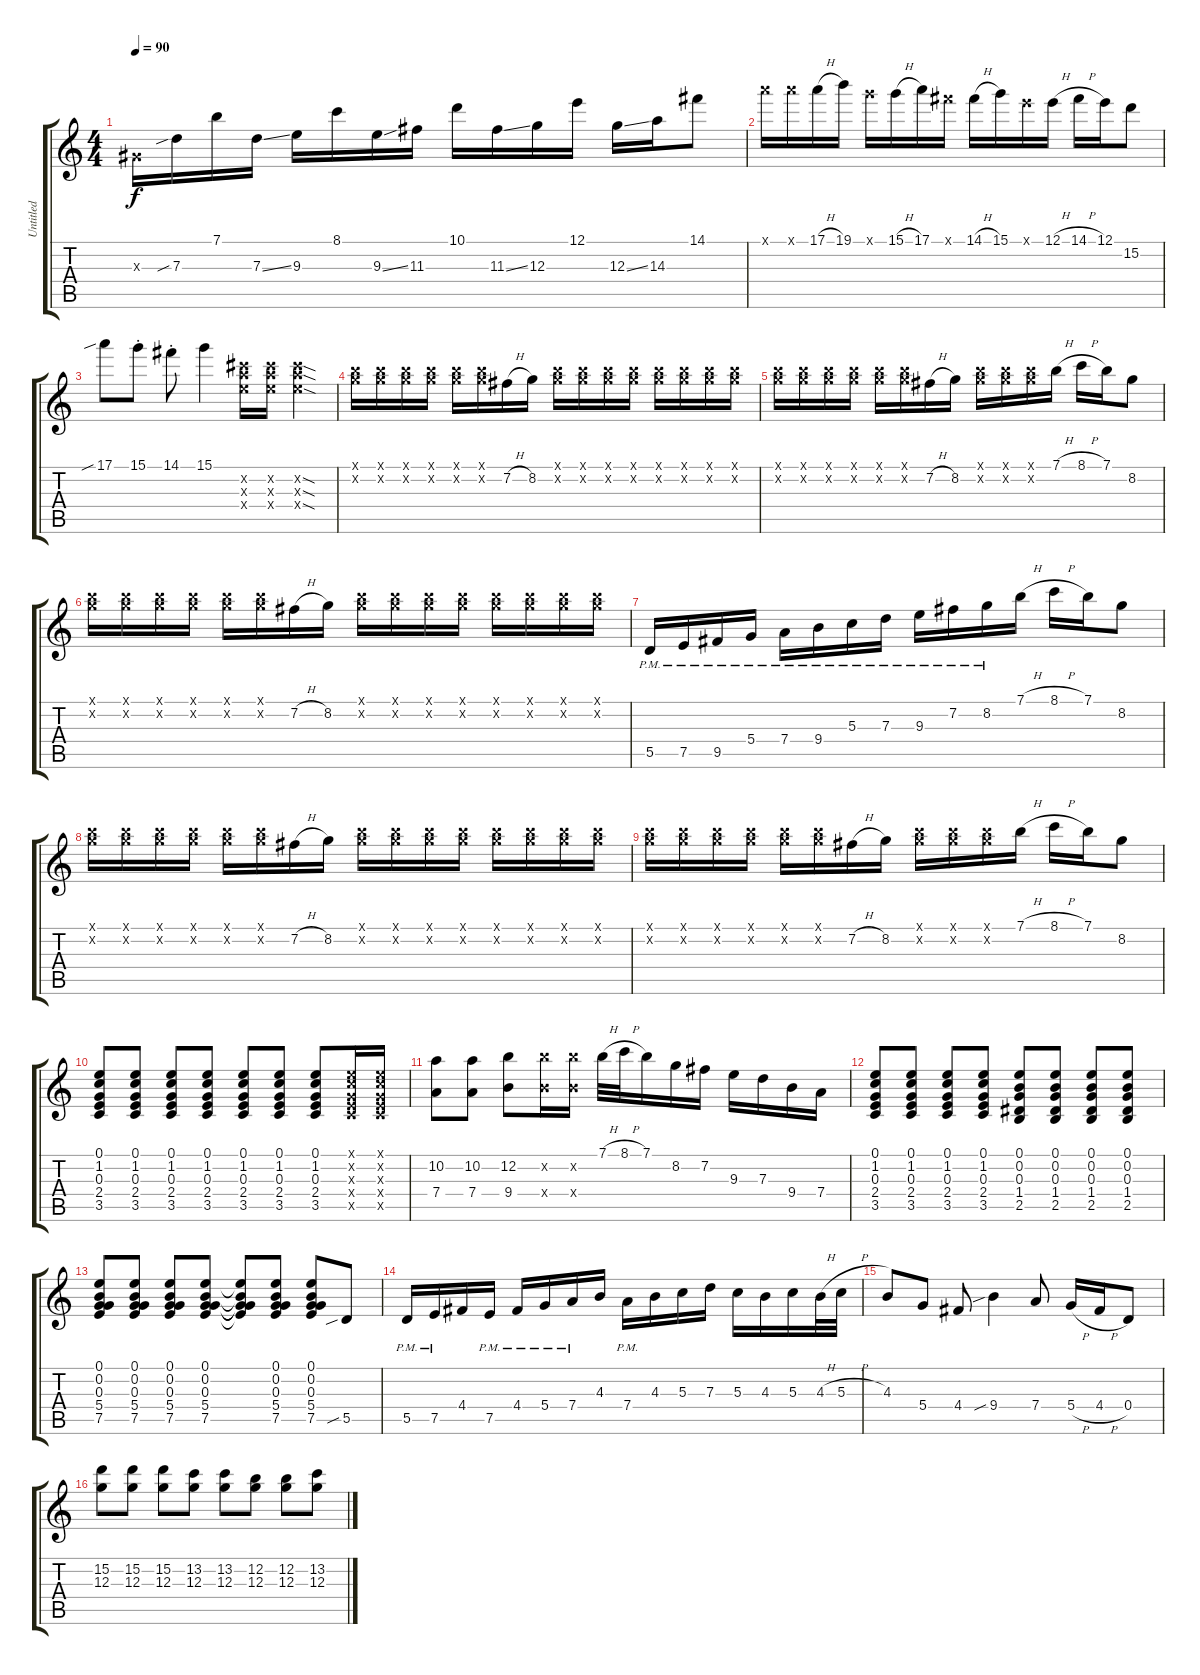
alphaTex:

\track ("Untitled" "Untitled") {instrument overdrivenguitar}
\staff {score tabs}
\tuning (E4 B3 G3 D3 A2 D2) {hide}
\ts (4 4)
\tempo 90
\clef g2
\ks c
1.3{x}.16{dy f} 7.3{sib}.16 7.1.16 7.3{ss}.16 9.3.16 8.1.16 9.3{ss}.16 11.3.16 10.1.16 11.3{ss}.16 12.3.16 12.1.16 12.3{ss}.16 14.3.16 14.1.8 |
17.1{x}.16 17.1{x}.16 17.1{h}.16 19.1.16 15.1{x}.16 15.1{h}.16 17.1.16 14.1{x}.16 14.1{h}.16 15.1.16 12.1{x}.16 12.1{h}.16 14.1{h}.16 12.1.16 15.2.8 |
17.1{sib}.8 15.1{st}.8 14.1{st}.8 15.1.4 (14.2{x} 14.3{x} 14.4{x}).16 (14.2{x} 14.3{x} 14.4{x}).16 (14.2{sod x} 14.3{sod x} 14.4{sod x}).4 |
(7.1{x} 8.2{x}).16 (7.1{x} 8.2{x}).16 (7.1{x} 8.2{x}).16 (7.1{x} 8.2{x}).16 (7.1{x} 8.2{x}).16 (7.1{x} 8.2{x}).16 7.2{h}.16 8.2.16 (7.1{x} 8.2{x}).16 (7.1{x} 8.2{x}).16 (7.1{x} 8.2{x}).16 (7.1{x} 8.2{x}).16 (7.1{x} 8.2{x}).16 (7.1{x} 8.2{x}).16 (7.1{x} 8.2{x}).16 (7.1{x} 8.2{x}).16 |
(7.1{x} 8.2{x}).16 (7.1{x} 8.2{x}).16 (7.1{x} 8.2{x}).16 (7.1{x} 8.2{x}).16 (7.1{x} 8.2{x}).16 (7.1{x} 8.2{x}).16 7.2{h}.16 8.2.16 (7.1{x} 8.2{x}).16 (7.1{x} 8.2{x}).16 (7.1{x} 8.2{x}).16 7.1{h}.16 8.1{h}.16 7.1.16 8.2.8 |
(7.1{x} 8.2{x}).16 (7.1{x} 8.2{x}).16 (7.1{x} 8.2{x}).16 (7.1{x} 8.2{x}).16 (7.1{x} 8.2{x}).16 (7.1{x} 8.2{x}).16 7.2{h}.16 8.2.16 (7.1{x} 8.2{x}).16 (7.1{x} 8.2{x}).16 (7.1{x} 8.2{x}).16 (7.1{x} 8.2{x}).16 (7.1{x} 8.2{x}).16 (7.1{x} 8.2{x}).16 (7.1{x} 8.2{x}).16 (7.1{x} 8.2{x}).16 |
5.5{pm}.16 7.5{pm}.16 9.5{pm}.16 5.4{pm}.16 7.4{pm}.16 9.4{pm}.16 5.3{pm}.16 7.3{pm}.16 9.3{pm}.16 7.2{pm}.16 8.2{pm}.16 7.1{h}.16 8.1{h}.16 7.1.16 8.2.8 |
(7.1{x} 8.2{x}).16 (7.1{x} 8.2{x}).16 (7.1{x} 8.2{x}).16 (7.1{x} 8.2{x}).16 (7.1{x} 8.2{x}).16 (7.1{x} 8.2{x}).16 7.2{h}.16 8.2.16 (7.1{x} 8.2{x}).16 (7.1{x} 8.2{x}).16 (7.1{x} 8.2{x}).16 (7.1{x} 8.2{x}).16 (7.1{x} 8.2{x}).16 (7.1{x} 8.2{x}).16 (7.1{x} 8.2{x}).16 (7.1{x} 8.2{x}).16 |
(7.1{x} 8.2{x}).16 (7.1{x} 8.2{x}).16 (7.1{x} 8.2{x}).16 (7.1{x} 8.2{x}).16 (7.1{x} 8.2{x}).16 (7.1{x} 8.2{x}).16 7.2{h}.16 8.2.16 (7.1{x} 8.2{x}).16 (7.1{x} 8.2{x}).16 (7.1{x} 8.2{x}).16 7.1{h}.16 8.1{h}.16 7.1.16 8.2.8 |
(0.1 1.2 0.3 2.4 3.5).8 (0.1 1.2 0.3 2.4 3.5).8 (0.1 1.2 0.3 2.4 3.5).8 (0.1 1.2 0.3 2.4 3.5).8 (0.1 1.2 0.3 2.4 3.5).8 (0.1 1.2 0.3 2.4 3.5).8 (0.1 1.2 0.3 2.4 3.5).8 (0.1{x} 1.2{x} 0.3{x} 2.4{x} 3.5{x}).16 (0.1{x} 1.2{x} 0.3{x} 2.4{x} 3.5{x}).16 |
(10.2 7.4).8 (10.2 7.4).8 (12.2 9.4).8 (12.2{x} 9.4{x}).16 (12.2{x} 9.4{x}).16 7.1{h}.32 8.1{h}.32 7.1.16 8.2.16 7.2.16 9.3.16 7.3.16 9.4.16 7.4.16 |
(0.1 1.2 0.3 2.4 3.5).8 (0.1 1.2 0.3 2.4 3.5).8 (0.1 1.2 0.3 2.4 3.5).8 (0.1 1.2 0.3 2.4 3.5).8 (0.1 0.2 0.3 1.4 2.5).8 (0.1 0.2 0.3 1.4 2.5).8 (0.1 0.2 0.3 1.4 2.5).8 (0.1 0.2 0.3 1.4 2.5).8 |
(0.1 0.2 0.3 5.4 7.5).8 (0.1 0.2 0.3 5.4 7.5).8 (0.1 0.2 0.3 5.4 7.5).8 (0.1 0.2 0.3 5.4 7.5).8 (0.1{t} 0.2{t} 0.3{t} 5.4{t} 7.5{t}).8 (0.1 0.2 0.3 5.4 7.5).8 (0.1 0.2 0.3 5.4 7.5).8 5.5{sib}.8 |
5.5{pm}.16 7.5{pm}.16 4.4.16 7.5{pm}.16 4.4{pm}.16 5.4{pm}.16 7.4{pm}.16 4.3.16 7.4{pm}.16 4.3.16 5.3.16 7.3.16 5.3.16 4.3.16 5.3.16 4.3{h}.32 5.3{h}.32 |
4.3.8 5.4.8 4.4.8 9.4{sib}.4 7.4.8 5.4{h}.16 4.4{h}.16 0.4.8 |
(15.2 12.3).8 (15.2 12.3).8 (15.2 12.3).8 (13.2 12.3).8 (13.2 12.3).8 (12.2 12.3).8 (12.2 12.3).8 (13.2 12.3).8
